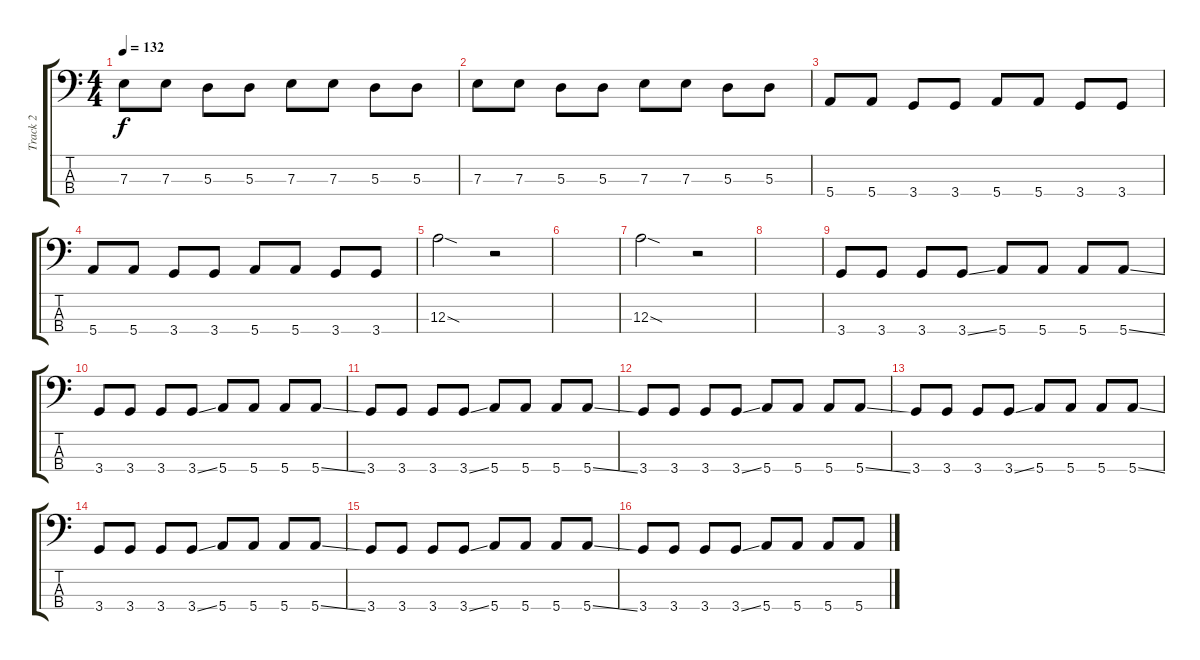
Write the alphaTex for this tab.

\track ("Track 2" "Track 2") {instrument electricbassfinger}
\staff {score tabs}
\tuning (G2 D2 A1 E1) {hide}
\ts (4 4)
\tempo 132
\clef f4
\ks c
7.3.8{dy f} 7.3.8 5.3.8 5.3.8 7.3.8 7.3.8 5.3.8 5.3.8 |
7.3.8 7.3.8 5.3.8 5.3.8 7.3.8 7.3.8 5.3.8 5.3.8 |
5.4.8 5.4.8 3.4.8 3.4.8 5.4.8 5.4.8 3.4.8 3.4.8 |
5.4.8 5.4.8 3.4.8 3.4.8 5.4.8 5.4.8 3.4.8 3.4.8 |
12.3{sod}.2 r.2 |
|
12.3{sod}.2 r.2 |
|
3.4.8 3.4.8 3.4.8 3.4{ss}.8 5.4.8 5.4.8 5.4.8 5.4{ss}.8 |
3.4.8 3.4.8 3.4.8 3.4{ss}.8 5.4.8 5.4.8 5.4.8 5.4{ss}.8 |
3.4.8 3.4.8 3.4.8 3.4{ss}.8 5.4.8 5.4.8 5.4.8 5.4{ss}.8 |
3.4.8 3.4.8 3.4.8 3.4{ss}.8 5.4.8 5.4.8 5.4.8 5.4{ss}.8 |
3.4.8 3.4.8 3.4.8 3.4{ss}.8 5.4.8 5.4.8 5.4.8 5.4{ss}.8 |
3.4.8 3.4.8 3.4.8 3.4{ss}.8 5.4.8 5.4.8 5.4.8 5.4{ss}.8 |
3.4.8 3.4.8 3.4.8 3.4{ss}.8 5.4.8 5.4.8 5.4.8 5.4{ss}.8 |
3.4.8 3.4.8 3.4.8 3.4{ss}.8 5.4.8 5.4.8 5.4.8 5.4.8
